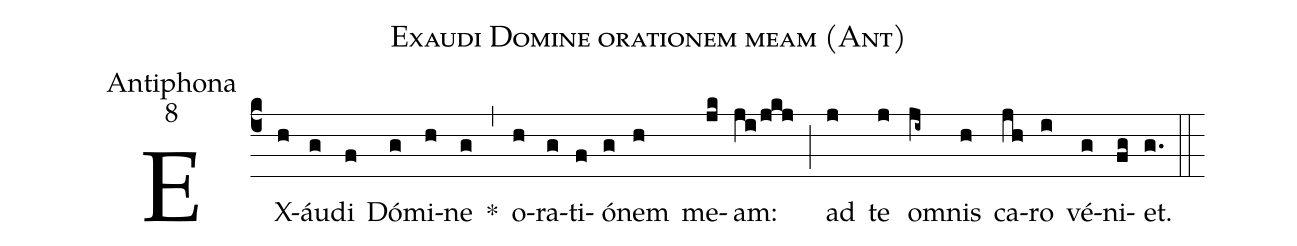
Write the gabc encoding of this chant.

name:Exaudi Domine orationem meam (Ant);
office-part:Antiphona;
mode:8;
%%
(c4) EX(h)áu(g)di(f) Dó(g)mi(h)ne(g) <sp>*</sp>(,) o(h)ra(g)ti(f)ó(g)nem(h) me(jk)am:(ji/jkj) (;) ad(j) te(j) o(ji~)mnis(h) ca(jh)ro(i) vé(g)ni(fg)et.(g.) (::)
